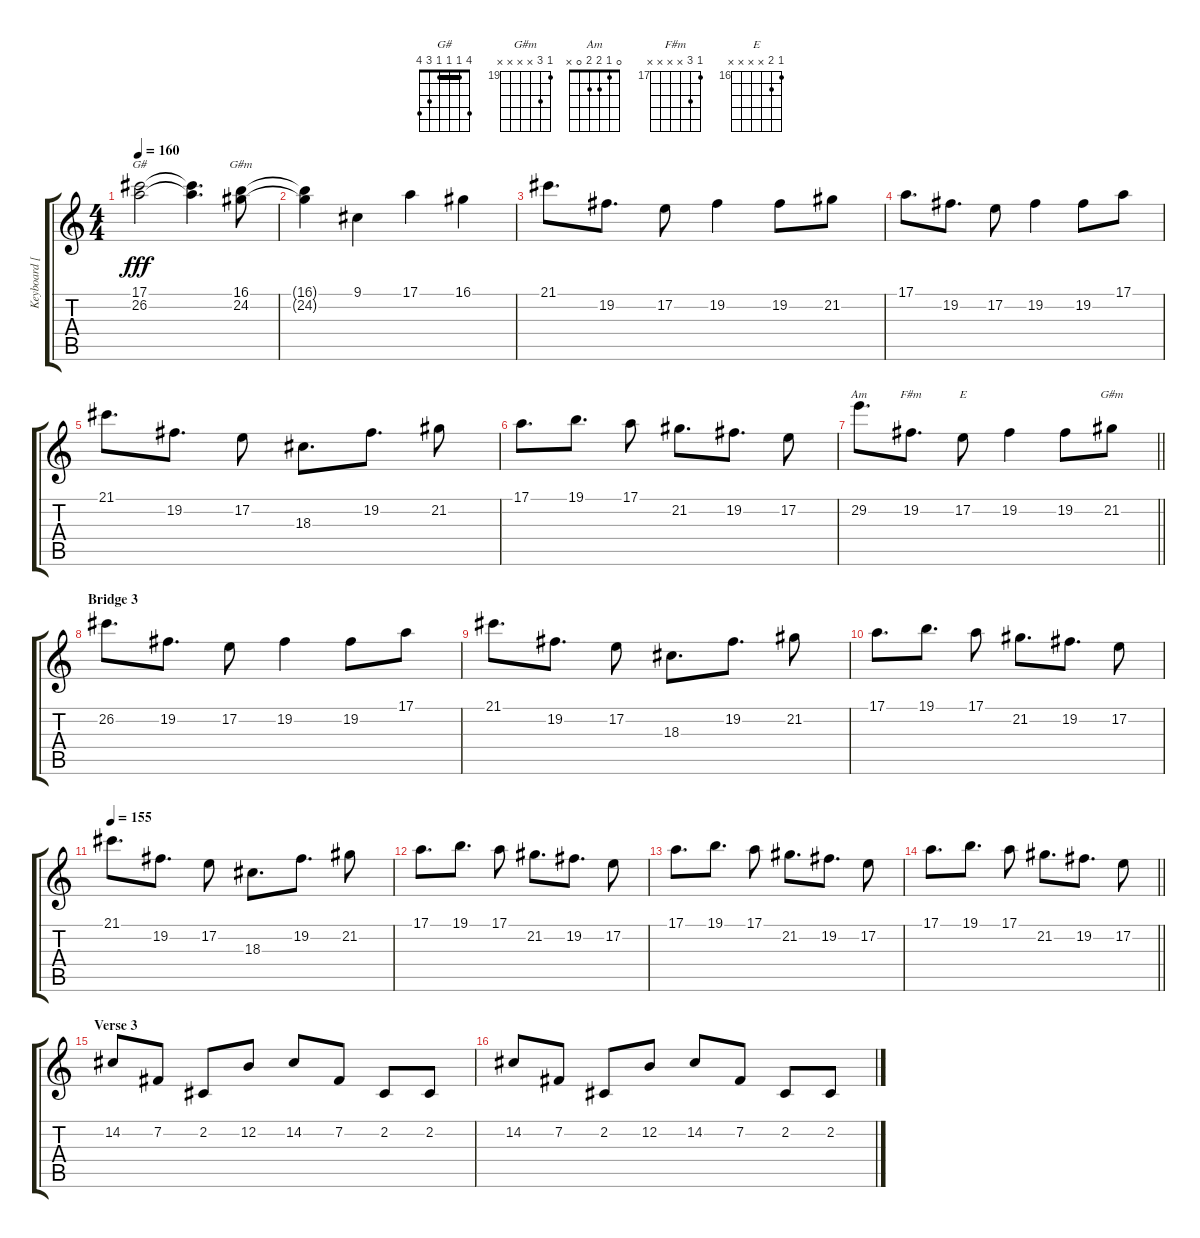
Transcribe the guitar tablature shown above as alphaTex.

\track ("Keyboard [Right Hand]" "Keyboard [") {instrument electricgrandpiano}
\staff {score tabs}
\tuning (E4 B3 G3 D3 A2 E2) {hide}
\chord ("G#" 4 1 1 1 3 4) {barre 1}
\chord ("G#m" x 0 1 1 2 4)
\chord ("Am" 0 1 2 2 0 x)
\chord ("F#m" 17 19 x x x x) {firstfret 17}
\chord ("E" 16 17 x x x x) {firstfret 16}
\chord ("G#m" 19 21 x x x x) {firstfret 19}
\ts (4 4)
\tempo 160
\clef g2
\ks c
(17.1 26.2).2{ch "G#" dy fff} (17.1{t} 26.2{t}).4{d} (16.1 24.2).8{ch "G#m"} |
(16.1{t} 24.2{t}).4 9.1.4 17.1.4 16.1.4 |
21.1.8{d} 19.2.8{d} 17.2.8 19.2.4 19.2.8 21.2.8 |
17.1.8{d} 19.2.8{d} 17.2.8 19.2.4 19.2.8 17.1.8 |
21.1.8{d} 19.2.8{d} 17.2.8 18.3.8{d} 19.2.8{d} 21.2.8 |
17.1.8{d} 19.1.8{d} 17.1.8 21.2.8{d} 19.2.8{d} 17.2.8 |
\barLineRight lightlight
29.2.8{d ch "Am"} 19.2.8{d ch "F#m"} 17.2.8{ch "E"} 19.2.4 19.2.8 21.2.8{ch "G#m"} |
\section ("" "Bridge 3")
26.2.8{d} 19.2.8{d} 17.2.8 19.2.4 19.2.8 17.1.8 |
21.1.8{d} 19.2.8{d} 17.2.8 18.3.8{d} 19.2.8{d} 21.2.8 |
17.1.8{d} 19.1.8{d} 17.1.8 21.2.8{d} 19.2.8{d} 17.2.8 |
\tempo 155
21.1.8{d} 19.2.8{d} 17.2.8 18.3.8{d} 19.2.8{d} 21.2.8 |
17.1.8{d} 19.1.8{d} 17.1.8 21.2.8{d} 19.2.8{d} 17.2.8 |
17.1.8{d} 19.1.8{d} 17.1.8 21.2.8{d} 19.2.8{d} 17.2.8 |
\barLineRight lightlight
17.1.8{d} 19.1.8{d} 17.1.8 21.2.8{d} 19.2.8{d} 17.2.8 |
\section ("" "Verse 3")
14.2.8{volume 8} 7.2.8 2.2.8 12.2.8 14.2.8 7.2.8 2.2.8 2.2.8 |
14.2.8 7.2.8 2.2.8 12.2.8 14.2.8 7.2.8 2.2.8 2.2.8
